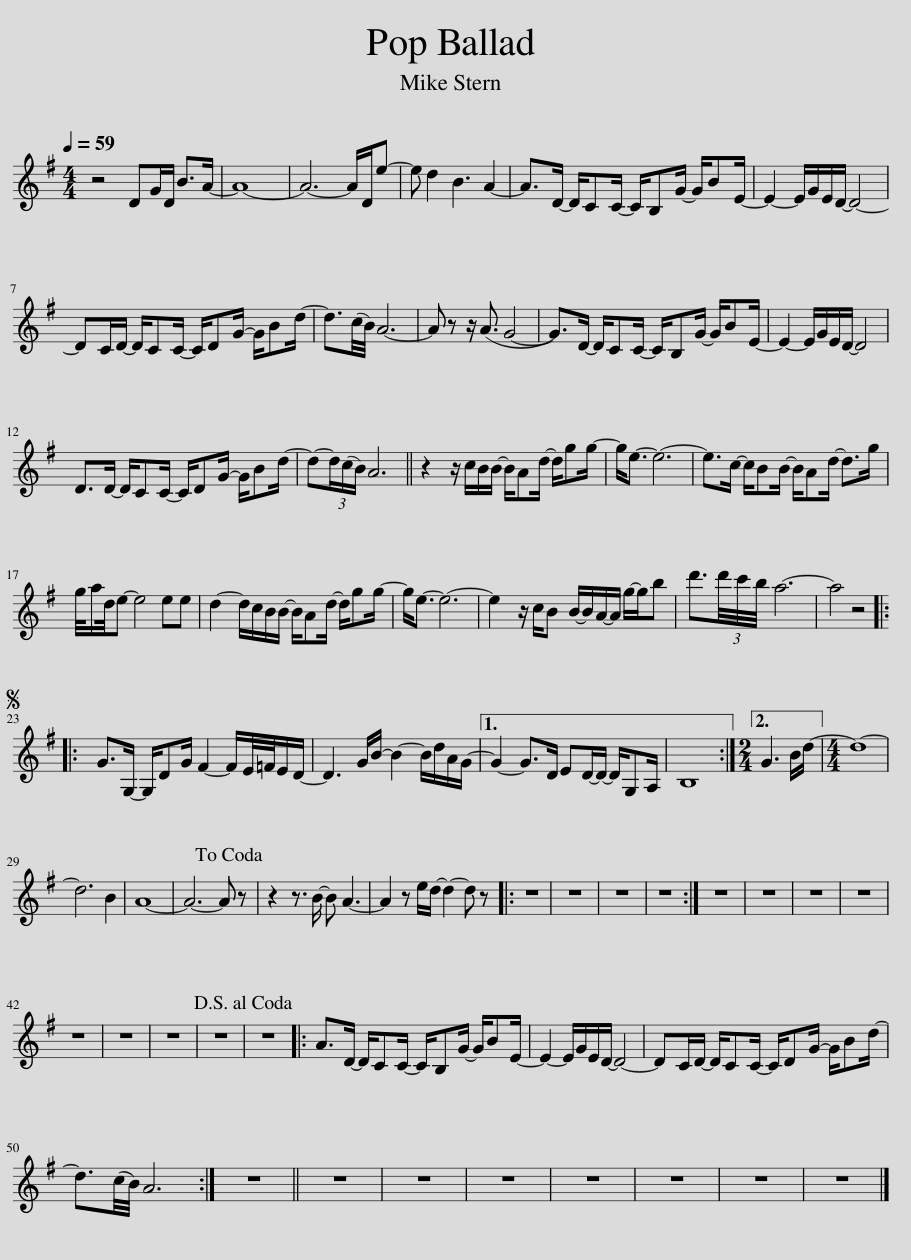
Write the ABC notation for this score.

X:1
L:1/8
Q:1/4=59
M:4/4
I:linebreak $
K:G
V:1 treble
V:1
 z4 DG/D/ B>A- | A8- | A6- A/D/e- | e d2 B3 A2- | A>D- D/CC/- C/B,G/- G/BE/- | %5
 E2- E/G/E/D/- D4- |$ DC/D/- D/CC/- C/DG/- G/Bd/- | d3/2(c/4B/4) A6- | A z z/ (A3/2 G4-) | G>D- D/CC/- C/B,G/- G/BE/- | %10
 E2- E/G/E/D/- D4 |$ D>D- D/CC/- C/DG/- G/Bd/- | d-(3d/(c/B/) A6 || z2 z/ c/B/B/- B/Ad/- d/gg/- | g<e- e6- | %15
 e>c- c/BB/- B/Ad/- d>g |$ g/4a/d/4e- e4 ee | d2- d/c/B/B/- B/Ad/- d/gg/- | g<e- e6- | e2 z/ c/B B/-B/A/-A/ g/-g/b | %20
 d'3/2(3d'/4c'/4b/4 a6- | a4 z4 |:$S G>G,- G,/DG/ F2- F/E/4=F/4E/D/- | D3 G/B/- B2- B/d/A/G/- |1 G2- G>D ED/-D/- D/G,A,/ || %25
 B,8 :|2[M:2/4] G3 B/d/- ||[M:4/4] d8- |$ d6 B2 | A8- | %30
 A6- A z!dacoda! | z2 z3/2 B/- B A3- | A2 z e/d/- d2- d z |: z8 | z8 | %35
 z8 | z8 :| z8 | z8 | z8 | %40
 z8 |$ z8 | z8 | z8 | z8 | %45
 z8!D.S.! |: A>D- D/CC/- C/B,G/- G/BE/- | E2- E/G/E/D/- D4- | DC/D/- D/CC/- C/DG/- G/Bd/- |$ d3/2(c/4B/4) A6 :| %50
 z8 || z8 | z8 | z8 | z8 | %55
 z8 | z8 | z8 |] %58
